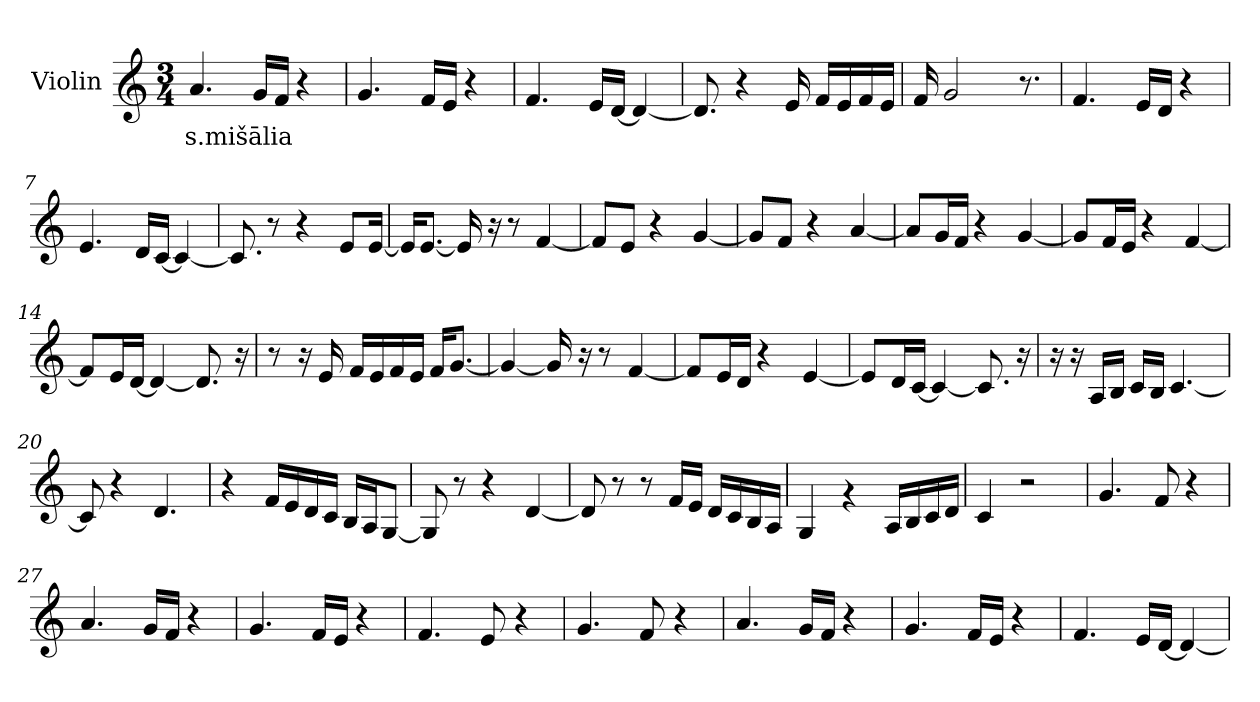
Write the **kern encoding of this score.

**kern	**text
*part1	*part1
*staff1	*staff1
*I"Violin	*
*clefG2	*
*k[]	*
*M3/4	*
*MM85	*
=1	=1
!	!LO:LY:b
4.a/	s.mišālia
16g/LL	.
16f/JJ	.
4r	.
=2	=2
4.g/	.
16f/LL	.
16e/JJ	.
4r	.
=3	=3
4.f/	.
16e/LL	.
[16d/JJ	.
4d/_	.
=4	=4
8.d/]	.
4r	.
16e/	.
16f/LL	.
16e/	.
16f/	.
16e/JJ	.
=5	=5
16f/	.
2g/	.
8.r	.
!!LO:LB:g=z
=6	=6
4.f/	.
16e/LL	.
16d/JJ	.
4r	.
=7	=7
4.e/	.
16d/LL	.
[16c/JJ	.
4c/_	.
=8	=8
8.c/]	.
8r	.
4r	.
8e/L	.
[16e/Jk	.
=9	=9
16e/KL]	.
[8.e/J	.
16e/]	.
16r	.
8r	.
[4f/	.
=10	=10
8f/L]	.
8e/J	.
4r	.
[4g/	.
=11	=11
8g/L]	.
8f/J	.
4r	.
[4a/	.
!!LO:LB:g=z
=12	=12
8a/L]	.
16g/L	.
16f/JJ	.
4r	.
[4g/	.
=13	=13
8g/L]	.
16f/L	.
16e/JJ	.
4r	.
[4f/	.
=14	=14
8f/L]	.
16e/L	.
[16d/JJ	.
4d/_	.
8.d/]	.
16r	.
=15	=15
8r	.
16r	.
16e/	.
16f/LL	.
16e/	.
16f/	.
16e/JJ	.
16f/KL	.
[8.g/J	.
=16	=16
4g/_	.
16g/]	.
16r	.
8r	.
[4f/	.
!!LO:LB:g=z
=17	=17
8f/L]	.
16e/L	.
16d/JJ	.
4r	.
[4e/	.
=18	=18
8e/L]	.
16d/L	.
[16c/JJ	.
4c/_	.
8.c/]	.
16r	.
=19	=19
16r	.
16r	.
16A/LL	.
16B/JJ	.
16c/LL	.
16B/JJ	.
[4.c/	.
=20	=20
8c/]	.
4r	.
4.d/	.
=21	=21
4r	.
16f/LL	.
16e/	.
16d/	.
16c/JJ	.
16B/LL	.
16A/J	.
[8G/J	.
!!LO:LB:g=z
=22	=22
8G/]	.
8r	.
4r	.
[4d/	.
=23	=23
8d/]	.
8r	.
8r	.
16f/LL	.
16e/JJ	.
16d/LL	.
16c/	.
16B/	.
16A/JJ	.
=24	=24
4G/	.
4rg	.
16A/LL	.
16B/	.
16c/	.
16d/JJ	.
=25	=25
4c/	.
2r	.
=26	=26
4.g/	.
8f/	.
4r	.
=27	=27
4.a/	.
16g/LL	.
16f/JJ	.
4r	.
!!LO:LB:g=z
=28	=28
4.g/	.
16f/LL	.
16e/JJ	.
4r	.
=29	=29
4.f/	.
8e/	.
4r	.
=30	=30
4.g/	.
8f/	.
4r	.
=31	=31
4.a/	.
16g/LL	.
16f/JJ	.
4r	.
=32	=32
4.g/	.
16f/LL	.
16e/JJ	.
4r	.
=33	=33
4.f/	.
16e/LL	.
[16d/JJ	.
4d/_	.
=	=
*-	*-
